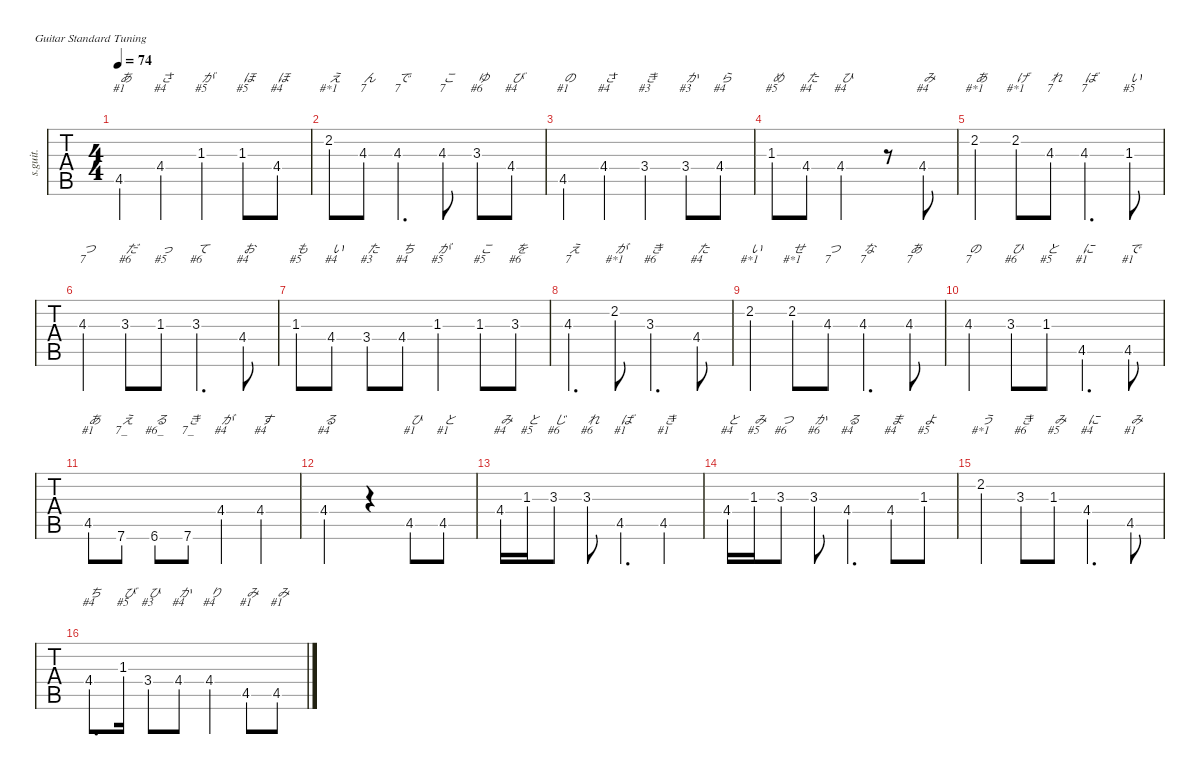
\defaultSystemsLayout 4
\hideDynamics
\bracketExtendMode nobrackets
\otherSystemsTrackNameOrientation horizontal
\track ("Steel Guitar" "s.guit.") {instrument acousticguitarsteel}
\staff {tabs}
\tuning (E4 B3 G3 D3 A2 E2)
\ts (4 4)
\tempo 74
\clef g2
\ks c
4.5{acc #}.4{txt "あ" lyrics (0 "#1") lyrics (1 "") lyrics (2 "") lyrics (3 "") lyrics (4 "") dy mf} 4.4{acc #}.4{txt "さ" lyrics (0 "#4") lyrics (1 "") lyrics (2 "") lyrics (3 "") lyrics (4 "")} 1.3{acc #}.4{txt "が" lyrics (0 "#5") lyrics (1 "") lyrics (2 "") lyrics (3 "") lyrics (4 "")} 1.3{acc #}.8{txt "ほ" lyrics (0 "#5") lyrics (1 "") lyrics (2 "") lyrics (3 "") lyrics (4 "")} 4.4{acc #}.8{txt "ほ" lyrics (0 "#4") lyrics (1 "") lyrics (2 "") lyrics (3 "") lyrics (4 "")} |
2.2{acc #}.8{txt "え" lyrics (0 "#*1") lyrics (1 "") lyrics (2 "") lyrics (3 "") lyrics (4 "")} 4.3.8{txt "ん" lyrics (0 "7") lyrics (1 "") lyrics (2 "") lyrics (3 "") lyrics (4 "")} 4.3.4{d txt "で" lyrics (0 "7") lyrics (1 "") lyrics (2 "") lyrics (3 "") lyrics (4 "")} 4.3.8{txt "こ" lyrics (0 "7") lyrics (1 "") lyrics (2 "") lyrics (3 "") lyrics (4 "")} 3.3{acc #}.8{txt "ゆ" lyrics (0 "#6") lyrics (1 "") lyrics (2 "") lyrics (3 "") lyrics (4 "")} 4.4{acc #}.8{txt "び" lyrics (0 "#4") lyrics (1 "") lyrics (2 "") lyrics (3 "") lyrics (4 "")} |
4.5{acc #}.4{txt "の" lyrics (0 "#1") lyrics (1 "") lyrics (2 "") lyrics (3 "") lyrics (4 "")} 4.4{acc #}.4{txt "さ" lyrics (0 "#4") lyrics (1 "") lyrics (2 "") lyrics (3 "") lyrics (4 "")} 3.4.4{txt "き" lyrics (0 "#3") lyrics (1 "") lyrics (2 "") lyrics (3 "") lyrics (4 "")} 3.4.8{txt "か" lyrics (0 "#3") lyrics (1 "") lyrics (2 "") lyrics (3 "") lyrics (4 "")} 4.4{acc #}.8{txt "ら" lyrics (0 "#4") lyrics (1 "") lyrics (2 "") lyrics (3 "") lyrics (4 "")} |
1.3{acc #}.8{txt "め" lyrics (0 "#5") lyrics (1 "") lyrics (2 "") lyrics (3 "") lyrics (4 "")} 4.4{acc #}.8{txt "た" lyrics (0 "#4") lyrics (1 "") lyrics (2 "") lyrics (3 "") lyrics (4 "")} 4.4{acc #}.2{txt "ひ" lyrics (0 "#4") lyrics (1 "") lyrics (2 "") lyrics (3 "") lyrics (4 "")} r.8 4.4{acc #}.8{txt "み" lyrics (0 "#4") lyrics (1 "") lyrics (2 "") lyrics (3 "") lyrics (4 "")} |
2.2{acc #}.4{txt "あ" lyrics (0 "#*1") lyrics (1 "") lyrics (2 "") lyrics (3 "") lyrics (4 "")} 2.2{acc #}.8{txt "げ" lyrics (0 "#*1") lyrics (1 "") lyrics (2 "") lyrics (3 "") lyrics (4 "")} 4.3.8{txt "れ" lyrics (0 "7") lyrics (1 "") lyrics (2 "") lyrics (3 "") lyrics (4 "")} 4.3.4{d txt "ば" lyrics (0 "7") lyrics (1 "") lyrics (2 "") lyrics (3 "") lyrics (4 "")} 1.3{acc #}.8{txt "い" lyrics (0 "#5") lyrics (1 "") lyrics (2 "") lyrics (3 "") lyrics (4 "")} |
4.3.4{txt "つ" lyrics (0 "7") lyrics (1 "") lyrics (2 "") lyrics (3 "") lyrics (4 "")} 3.3{acc #}.8{txt "だ" lyrics (0 "#6") lyrics (1 "") lyrics (2 "") lyrics (3 "") lyrics (4 "")} 1.3{acc #}.8{txt "っ" lyrics (0 "#5") lyrics (1 "") lyrics (2 "") lyrics (3 "") lyrics (4 "")} 3.3{acc #}.4{d txt "て" lyrics (0 "#6") lyrics (1 "") lyrics (2 "") lyrics (3 "") lyrics (4 "")} 4.4{acc #}.8{txt "お" lyrics (0 "#4") lyrics (1 "") lyrics (2 "") lyrics (3 "") lyrics (4 "")} |
1.3{acc #}.8{txt "も" lyrics (0 "#5") lyrics (1 "") lyrics (2 "") lyrics (3 "") lyrics (4 "")} 4.4{acc #}.8{txt "い" lyrics (0 "#4") lyrics (1 "") lyrics (2 "") lyrics (3 "") lyrics (4 "")} 3.4.8{txt "た" lyrics (0 "#3") lyrics (1 "") lyrics (2 "") lyrics (3 "") lyrics (4 "")} 4.4{acc #}.8{txt "ち" lyrics (0 "#4") lyrics (1 "") lyrics (2 "") lyrics (3 "") lyrics (4 "")} 1.3{acc #}.4{txt "が" lyrics (0 "#5") lyrics (1 "") lyrics (2 "") lyrics (3 "") lyrics (4 "")} 1.3{acc #}.8{txt "こ" lyrics (0 "#5") lyrics (1 "") lyrics (2 "") lyrics (3 "") lyrics (4 "")} 3.3{acc #}.8{txt "を" lyrics (0 "#6") lyrics (1 "") lyrics (2 "") lyrics (3 "") lyrics (4 "")} |
4.3.4{d txt "え" lyrics (0 "7") lyrics (1 "") lyrics (2 "") lyrics (3 "") lyrics (4 "")} 2.2{acc #}.8{txt "が" lyrics (0 "#*1") lyrics (1 "") lyrics (2 "") lyrics (3 "") lyrics (4 "")} 3.3{acc #}.4{d txt "き" lyrics (0 "#6") lyrics (1 "") lyrics (2 "") lyrics (3 "") lyrics (4 "")} 4.4{acc #}.8{txt "た" lyrics (0 "#4") lyrics (1 "") lyrics (2 "") lyrics (3 "") lyrics (4 "")} |
2.2{acc #}.4{txt "い" lyrics (0 "#*1") lyrics (1 "") lyrics (2 "") lyrics (3 "") lyrics (4 "")} 2.2{acc #}.8{txt "せ" lyrics (0 "#*1") lyrics (1 "") lyrics (2 "") lyrics (3 "") lyrics (4 "")} 4.3.8{txt "つ" lyrics (0 "7") lyrics (1 "") lyrics (2 "") lyrics (3 "") lyrics (4 "")} 4.3.4{d txt "な" lyrics (0 "7") lyrics (1 "") lyrics (2 "") lyrics (3 "") lyrics (4 "")} 4.3.8{txt "あ" lyrics (0 "7") lyrics (1 "") lyrics (2 "") lyrics (3 "") lyrics (4 "")} |
4.3.4{txt "の" lyrics (0 "7") lyrics (1 "") lyrics (2 "") lyrics (3 "") lyrics (4 "")} 3.3{acc #}.8{txt "ひ" lyrics (0 "#6") lyrics (1 "") lyrics (2 "") lyrics (3 "") lyrics (4 "")} 1.3{acc #}.8{txt "と" lyrics (0 "#5") lyrics (1 "") lyrics (2 "") lyrics (3 "") lyrics (4 "")} 4.5{acc #}.4{d txt "に" lyrics (0 "#1") lyrics (1 "") lyrics (2 "") lyrics (3 "") lyrics (4 "")} 4.5{acc #}.8{txt "で" lyrics (0 "#1") lyrics (1 "") lyrics (2 "") lyrics (3 "") lyrics (4 "")} |
4.5{acc #}.8{txt "あ" lyrics (0 "#1") lyrics (1 "") lyrics (2 "") lyrics (3 "") lyrics (4 "")} 7.6.8{txt "え" lyrics (0 "7_") lyrics (1 "") lyrics (2 "") lyrics (3 "") lyrics (4 "")} 6.6{acc #}.8{txt "る" lyrics (0 "#6_") lyrics (1 "") lyrics (2 "") lyrics (3 "") lyrics (4 "")} 7.6.8{txt "き" lyrics (0 "7_") lyrics (1 "") lyrics (2 "") lyrics (3 "") lyrics (4 "")} 4.4{acc #}.4{txt "が" lyrics (0 "#4") lyrics (1 "") lyrics (2 "") lyrics (3 "") lyrics (4 "")} 4.4{acc #}.4{txt "す" lyrics (0 "#4") lyrics (1 "") lyrics (2 "") lyrics (3 "") lyrics (4 "")} |
4.4{acc #}.2{txt "る" lyrics (0 "#4") lyrics (1 "") lyrics (2 "") lyrics (3 "") lyrics (4 "")} r.4 4.5{acc #}.8{txt "ひ" lyrics (0 "#1") lyrics (1 "") lyrics (2 "") lyrics (3 "") lyrics (4 "")} 4.5{acc #}.8{txt "と" lyrics (0 "#1") lyrics (1 "") lyrics (2 "") lyrics (3 "") lyrics (4 "")} |
4.4{acc #}.16{txt "み" lyrics (0 "#4") lyrics (1 "") lyrics (2 "") lyrics (3 "") lyrics (4 "")} 1.3{acc #}.16{txt "と" lyrics (0 "#5") lyrics (1 "") lyrics (2 "") lyrics (3 "") lyrics (4 "")} 3.3{acc #}.8{txt "じ" lyrics (0 "#6") lyrics (1 "") lyrics (2 "") lyrics (3 "") lyrics (4 "")} 3.3{acc #}.8{txt "れ" lyrics (0 "#6") lyrics (1 "") lyrics (2 "") lyrics (3 "") lyrics (4 "")} 4.5{acc #}.4{d txt "ば" lyrics (0 "#1") lyrics (1 "") lyrics (2 "") lyrics (3 "") lyrics (4 "")} 4.5{acc #}.4{txt "き" lyrics (0 "#1") lyrics (1 "") lyrics (2 "") lyrics (3 "") lyrics (4 "")} |
4.4{acc #}.16{txt "と" lyrics (0 "#4") lyrics (1 "") lyrics (2 "") lyrics (3 "") lyrics (4 "")} 1.3{acc #}.16{txt "み" lyrics (0 "#5") lyrics (1 "") lyrics (2 "") lyrics (3 "") lyrics (4 "")} 3.3{acc #}.8{txt "つ" lyrics (0 "#6") lyrics (1 "") lyrics (2 "") lyrics (3 "") lyrics (4 "")} 3.3{acc #}.8{txt "か" lyrics (0 "#6") lyrics (1 "") lyrics (2 "") lyrics (3 "") lyrics (4 "")} 4.4{acc #}.4{d txt "る" lyrics (0 "#4") lyrics (1 "") lyrics (2 "") lyrics (3 "") lyrics (4 "")} 4.4{acc #}.8{txt "ま" lyrics (0 "#4") lyrics (1 "") lyrics (2 "") lyrics (3 "") lyrics (4 "")} 1.3{acc #}.8{txt "よ" lyrics (0 "#5") lyrics (1 "") lyrics (2 "") lyrics (3 "") lyrics (4 "")} |
2.2{acc #}.4{txt "う" lyrics (0 "#*1") lyrics (1 "") lyrics (2 "") lyrics (3 "") lyrics (4 "")} 3.3{acc #}.8{txt "き" lyrics (0 "#6") lyrics (1 "") lyrics (2 "") lyrics (3 "") lyrics (4 "")} 1.3{acc #}.8{txt "み" lyrics (0 "#5") lyrics (1 "") lyrics (2 "") lyrics (3 "") lyrics (4 "")} 4.4{acc #}.4{d txt "に" lyrics (0 "#4") lyrics (1 "") lyrics (2 "") lyrics (3 "") lyrics (4 "")} 4.5{acc #}.8{txt "み" lyrics (0 "#1") lyrics (1 "") lyrics (2 "") lyrics (3 "") lyrics (4 "")} |
4.4{acc #}.8{d txt "ち" lyrics (0 "#4") lyrics (1 "") lyrics (2 "") lyrics (3 "") lyrics (4 "")} 1.3{acc #}.16{txt "び" lyrics (0 "#5") lyrics (1 "") lyrics (2 "") lyrics (3 "") lyrics (4 "")} 3.4.8{txt "ひ" lyrics (0 "#3") lyrics (1 "") lyrics (2 "") lyrics (3 "") lyrics (4 "")} 4.4{acc #}.8{txt "か" lyrics (0 "#4") lyrics (1 "") lyrics (2 "") lyrics (3 "") lyrics (4 "")} 4.4{acc #}.4{txt "り" lyrics (0 "#4") lyrics (1 "") lyrics (2 "") lyrics (3 "") lyrics (4 "")} 4.5{acc #}.8{txt "み" lyrics (0 "#1") lyrics (1 "") lyrics (2 "") lyrics (3 "") lyrics (4 "")} 4.5{acc #}.8{txt "み" lyrics (0 "#1") lyrics (1 "") lyrics (2 "") lyrics (3 "") lyrics (4 "")}
